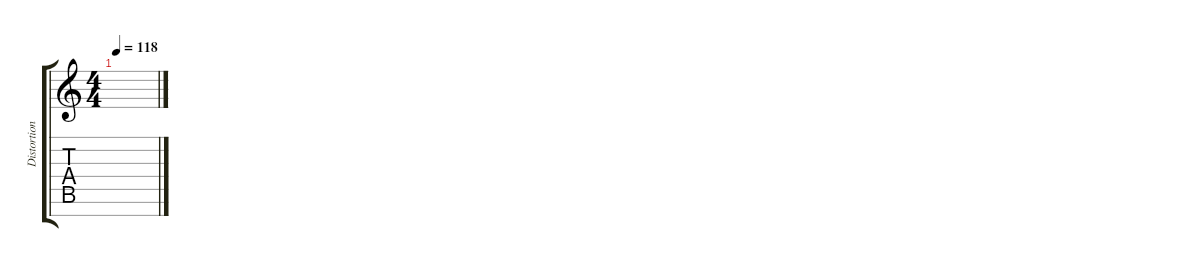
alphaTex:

\track ("Distortion Guitar" "Distortion") {instrument overdrivenguitar}
\staff {score tabs}
\tuning (E4 B3 G3 D3 A2 E2 B1) {hide}
\ts (4 4)
\tempo 118
\clef g2
\ks c
